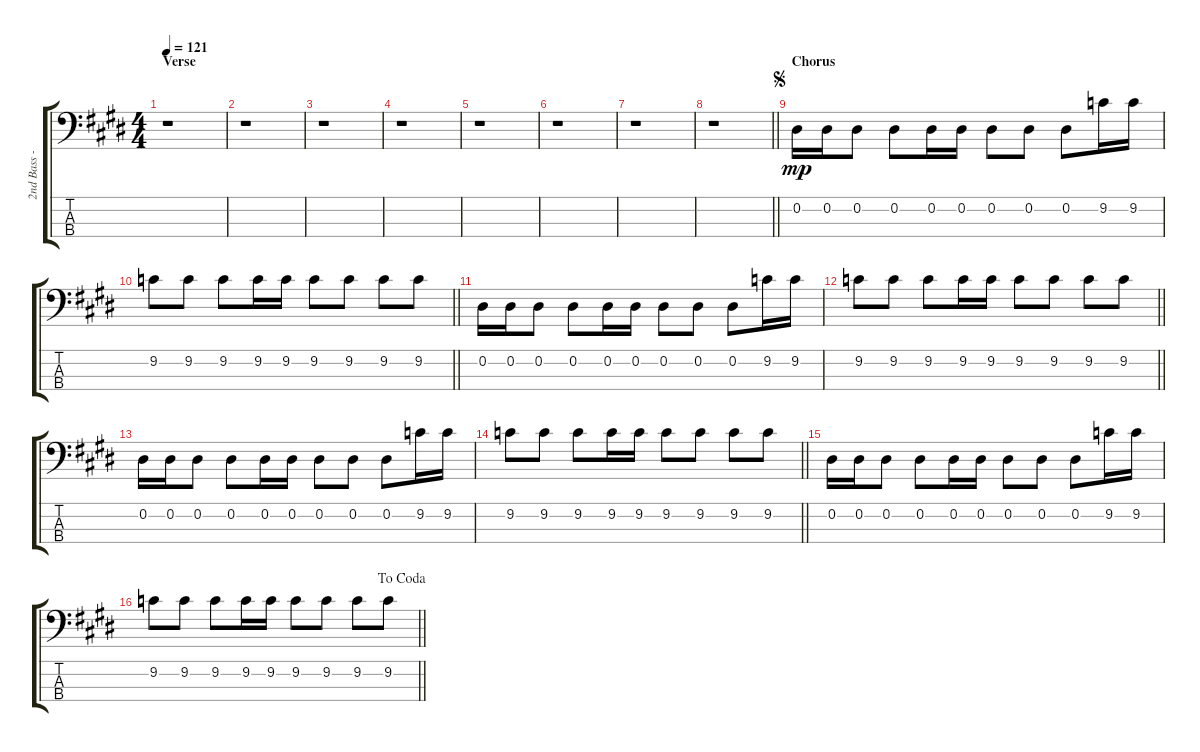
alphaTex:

\track ("2nd Bass - Peter Hook" "2nd Bass -") {instrument electricbasspick}
\staff {score tabs}
\tuning (Ab2 Eb2 Bb1 F1) {hide}
\ts (4 4)
\section ("" "Verse")
\tempo 121
\clef f4
\ks c#minor
r.1{dy mp} |
\ks e
r.1 |
\ks c#minor
r.1 |
\ks e
r.1 |
\ks c#minor
r.1 |
\ks e
r.1 |
\ks c#minor
r.1 |
\barLineRight lightlight
\ks e
r.1 |
\section ("" "Chorus")
\jump segno
0.2.16 0.2.16 0.2.8 0.2.8 0.2.16 0.2.16 0.2.8 0.2.8 0.2.8 9.2.16 9.2.16 |
\barLineRight lightlight
\ks c#minor
9.2.8 9.2.8 9.2.8 9.2.16 9.2.16 9.2.8 9.2.8 9.2.8 9.2.8 |
\ks e
0.2.16 0.2.16 0.2.8 0.2.8 0.2.16 0.2.16 0.2.8 0.2.8 0.2.8 9.2.16 9.2.16 |
\barLineRight lightlight
\ks c#minor
9.2.8 9.2.8 9.2.8 9.2.16 9.2.16 9.2.8 9.2.8 9.2.8 9.2.8 |
\ks e
0.2.16 0.2.16 0.2.8 0.2.8 0.2.16 0.2.16 0.2.8 0.2.8 0.2.8 9.2.16 9.2.16 |
\barLineRight lightlight
\ks c#minor
9.2.8 9.2.8 9.2.8 9.2.16 9.2.16 9.2.8 9.2.8 9.2.8 9.2.8 |
\ks e
0.2.16 0.2.16 0.2.8 0.2.8 0.2.16 0.2.16 0.2.8 0.2.8 0.2.8 9.2.16 9.2.16 |
\jump dacoda
\barLineRight lightlight
\ks c#minor
9.2.8 9.2.8 9.2.8 9.2.16 9.2.16 9.2.8 9.2.8 9.2.8 9.2.8
